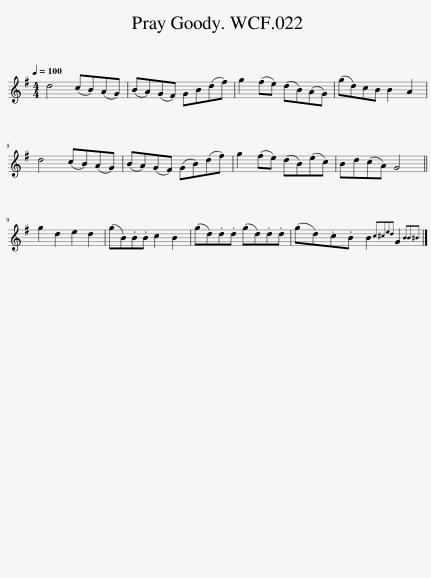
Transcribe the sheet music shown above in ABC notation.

X:1
L:1/8
Q:1/4=100
M:4/4
I:linebreak $
K:G
V:1 treble
V:1
 d4 (cB)(AG) | (BA)(GF) GB(df) | g2 (fe) (dB)(AG) | (gd)cB B2 A2 |$ d4 (cB)(AG) | %5
 (BA)(GF) (GB)(df) | g2 (fe) (dB)(ec) | Bd(cA) G4 ||$ g2 d2 e2 d2 | (gB).B.B c2 B2 | %10
 (gd).d.d (gd).d.d | (gd).c.B B2{c^ced} G2{BB^B |] %12
